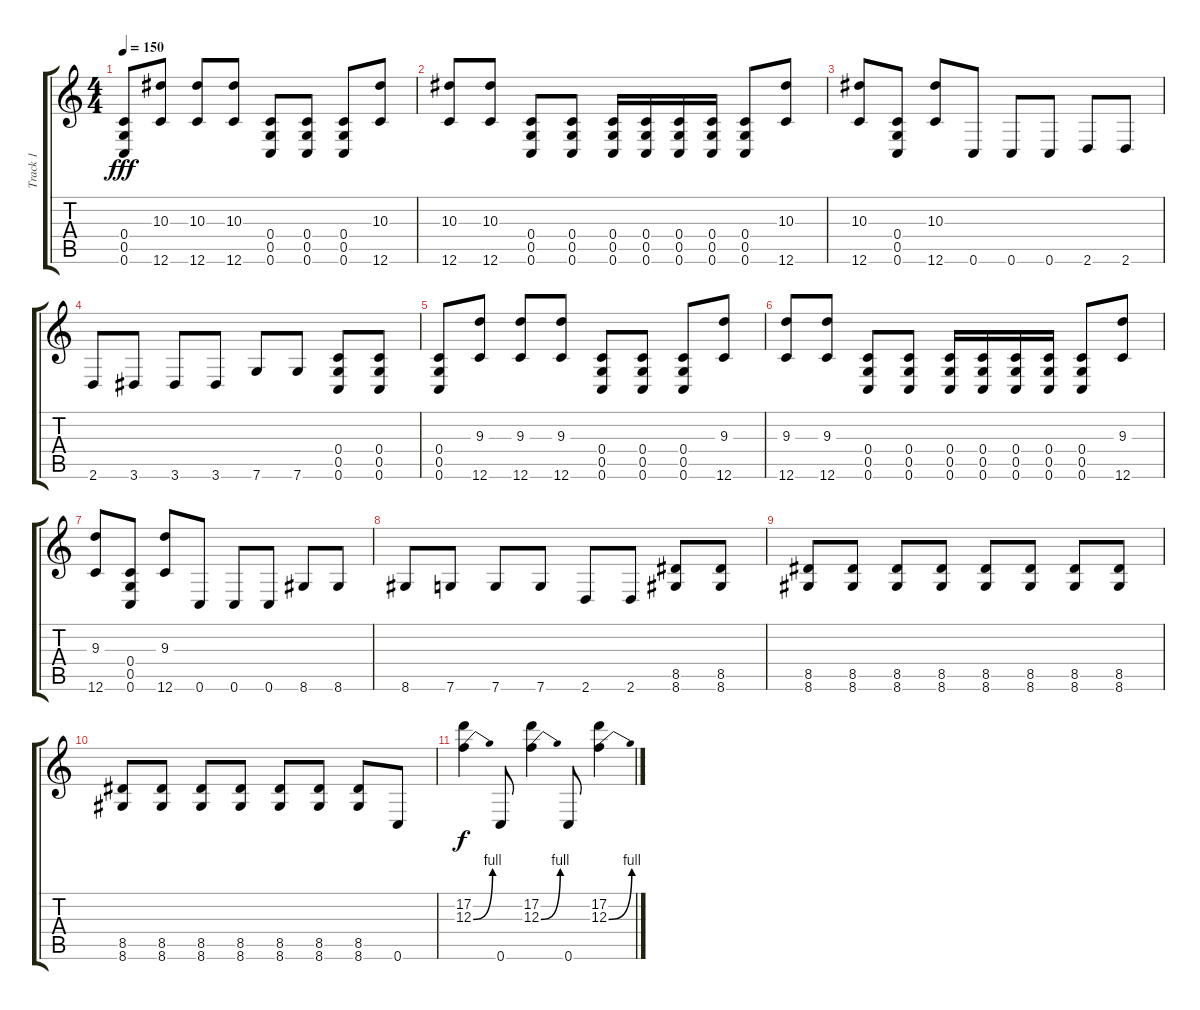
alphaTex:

\track ("Track 1" "Track 1") {instrument distortionguitar}
\staff {score tabs}
\tuning (D4 A3 F3 C3 G2 C2) {hide}
\ts (4 4)
\tempo 150
\clef g2
\ks c
(0.4 0.5 0.6).8{dy fff} (10.3 12.6).8 (10.3 12.6).8 (10.3 12.6).8 (0.4 0.5 0.6).8 (0.4 0.5 0.6).8 (0.4 0.5 0.6).8 (10.3 12.6).8 |
(10.3 12.6).8 (10.3 12.6).8 (0.4 0.5 0.6).8 (0.4 0.5 0.6).8 (0.4 0.5 0.6).16 (0.4 0.5 0.6).16 (0.4 0.5 0.6).16 (0.4 0.5 0.6).16 (0.4 0.5 0.6).8 (10.3 12.6).8 |
(10.3 12.6).8 (0.4 0.5 0.6).8 (10.3 12.6).8 0.6.8 0.6.8 0.6.8 2.6.8 2.6.8 |
2.6.8 3.6.8 3.6.8 3.6.8 7.6.8 7.6.8 (0.4 0.5 0.6).8 (0.4 0.5 0.6).8 |
(0.4 0.5 0.6).8 (9.3 12.6).8 (9.3 12.6).8 (9.3 12.6).8 (0.4 0.5 0.6).8 (0.4 0.5 0.6).8 (0.4 0.5 0.6).8 (9.3 12.6).8 |
(9.3 12.6).8 (9.3 12.6).8 (0.4 0.5 0.6).8 (0.4 0.5 0.6).8 (0.4 0.5 0.6).16 (0.4 0.5 0.6).16 (0.4 0.5 0.6).16 (0.4 0.5 0.6).16 (0.4 0.5 0.6).8 (9.3 12.6).8 |
(9.3 12.6).8 (0.4 0.5 0.6).8 (9.3 12.6).8 0.6.8 0.6.8 0.6.8 8.6.8 8.6.8 |
8.6.8 7.6.8 7.6.8 7.6.8 2.6.8 2.6.8 (8.5 8.6).8 (8.5 8.6).8 |
(8.5 8.6).8 (8.5 8.6).8 (8.5 8.6).8 (8.5 8.6).8 (8.5 8.6).8 (8.5 8.6).8 (8.5 8.6).8 (8.5 8.6).8 |
(8.5 8.6).8 (8.5 8.6).8 (8.5 8.6).8 (8.5 8.6).8 (8.5 8.6).8 (8.5 8.6).8 (8.5 8.6).8 0.6.8 |
(17.2 12.3{be (bend 0 0 60 4)}).4{dy f} 0.6.8 (17.2 12.3{be (bend 0 0 60 4)}).4 0.6.8 (17.2 12.3{be (bend 0 0 60 4)}).4
